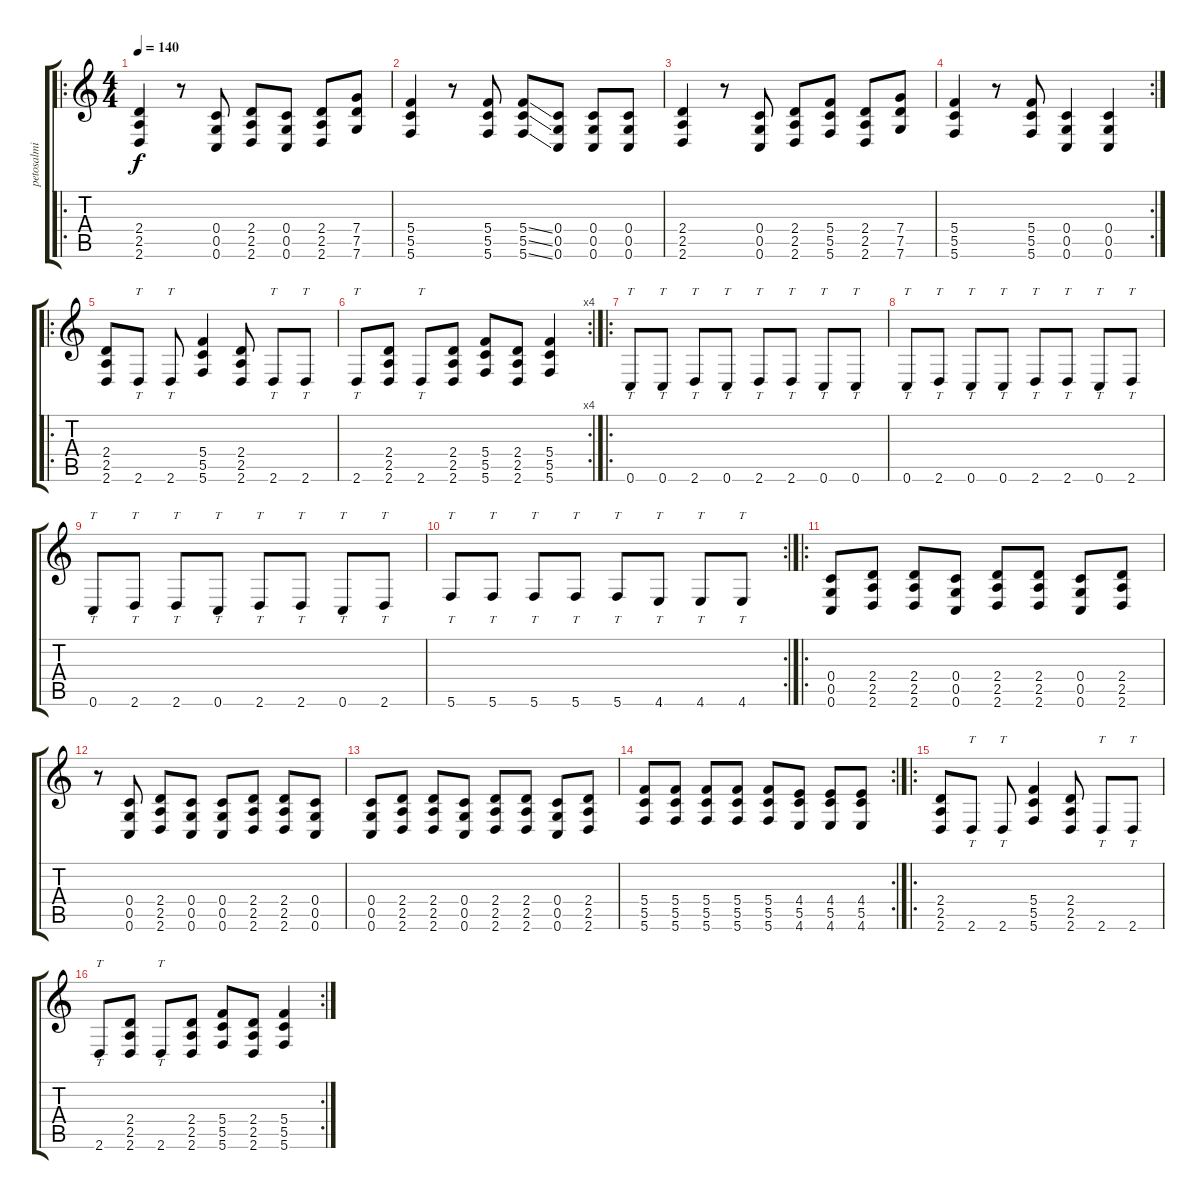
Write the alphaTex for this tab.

\track ("petosalmi" "petosalmi") {instrument distortionguitar}
\staff {score tabs}
\tuning (D4 A3 F3 C3 G2 C2) {hide}
\ro
\ts (4 4)
\tempo 140
\clef g2
\ks c
(2.4 2.5 2.6).4{dy f instrument distortionguitar} r.8 (0.4 0.5 0.6).8 (2.4 2.5 2.6).8 (0.4 0.5 0.6).8 (2.4 2.5 2.6).8 (7.4 7.5 7.6).8 |
(5.4 5.5 5.6).4 r.8 (5.4 5.5 5.6).8 (5.4{ss} 5.5{ss} 5.6{ss}).8 (0.4 0.5 0.6).8 (0.4 0.5 0.6).8 (0.4 0.5 0.6).8 |
(2.4 2.5 2.6).4 r.8 (0.4 0.5 0.6).8 (2.4 2.5 2.6).8 (5.4 5.5 5.6).8 (2.4 2.5 2.6).8 (7.4 7.5 7.6).8 |
\rc 2
(5.4 5.5 5.6).4 r.8 (5.4 5.5 5.6).8 (0.4 0.5 0.6).4 (0.4 0.5 0.6).4 |
\ro
(2.4 2.5 2.6).8 2.6.8{tt} 2.6.8{tt} (5.4 5.5 5.6).4 (2.4 2.5 2.6).8 2.6.8{tt} 2.6.8{tt} |
\rc 4
2.6.8{tt} (2.4 2.5 2.6).8 2.6.8{tt} (2.4 2.5 2.6).8 (5.4 5.5 5.6).8 (2.4 2.5 2.6).8 (5.4 5.5 5.6).4 |
\ro
0.6.8{tt volume 5} 0.6.8{tt} 2.6.8{tt} 0.6.8{tt} 2.6.8{tt} 2.6.8{tt} 0.6.8{tt} 0.6.8{tt} |
0.6.8{tt} 2.6.8{tt} 0.6.8{tt} 0.6.8{tt} 2.6.8{tt} 2.6.8{tt} 0.6.8{tt} 2.6.8{tt} |
0.6.8{tt} 2.6.8{tt} 2.6.8{tt} 0.6.8{tt} 2.6.8{tt} 2.6.8{tt} 0.6.8{tt} 2.6.8{tt} |
\rc 2
5.6.8{tt} 5.6.8{tt} 5.6.8{tt} 5.6.8{tt} 5.6.8{tt} 4.6.8{tt} 4.6.8{tt} 4.6.8{tt} |
\ro
(0.4 0.5 0.6).8{volume 13} (2.4 2.5 2.6).8 (2.4 2.5 2.6).8 (0.4 0.5 0.6).8 (2.4 2.5 2.6).8 (2.4 2.5 2.6).8 (0.4 0.5 0.6).8 (2.4 2.5 2.6).8 |
r.8 (0.4 0.5 0.6).8 (2.4 2.5 2.6).8 (0.4 0.5 0.6).8 (0.4 0.5 0.6).8 (2.4 2.5 2.6).8 (2.4 2.5 2.6).8 (0.4 0.5 0.6).8 |
(0.4 0.5 0.6).8 (2.4 2.5 2.6).8 (2.4 2.5 2.6).8 (0.4 0.5 0.6).8 (2.4 2.5 2.6).8 (2.4 2.5 2.6).8 (0.4 0.5 0.6).8 (2.4 2.5 2.6).8 |
\rc 2
(5.4 5.5 5.6).8 (5.4 5.5 5.6).8 (5.4 5.5 5.6).8 (5.4 5.5 5.6).8 (5.4 5.5 5.6).8 (4.4 5.5 4.6).8 (4.4 5.5 4.6).8 (4.4 5.5 4.6).8 |
\ro
(2.4 2.5 2.6).8 2.6.8{tt} 2.6.8{tt} (5.4 5.5 5.6).4 (2.4 2.5 2.6).8 2.6.8{tt} 2.6.8{tt} |
\rc 2
2.6.8{tt} (2.4 2.5 2.6).8 2.6.8{tt} (2.4 2.5 2.6).8 (5.4 5.5 5.6).8 (2.4 2.5 2.6).8 (5.4 5.5 5.6).4
